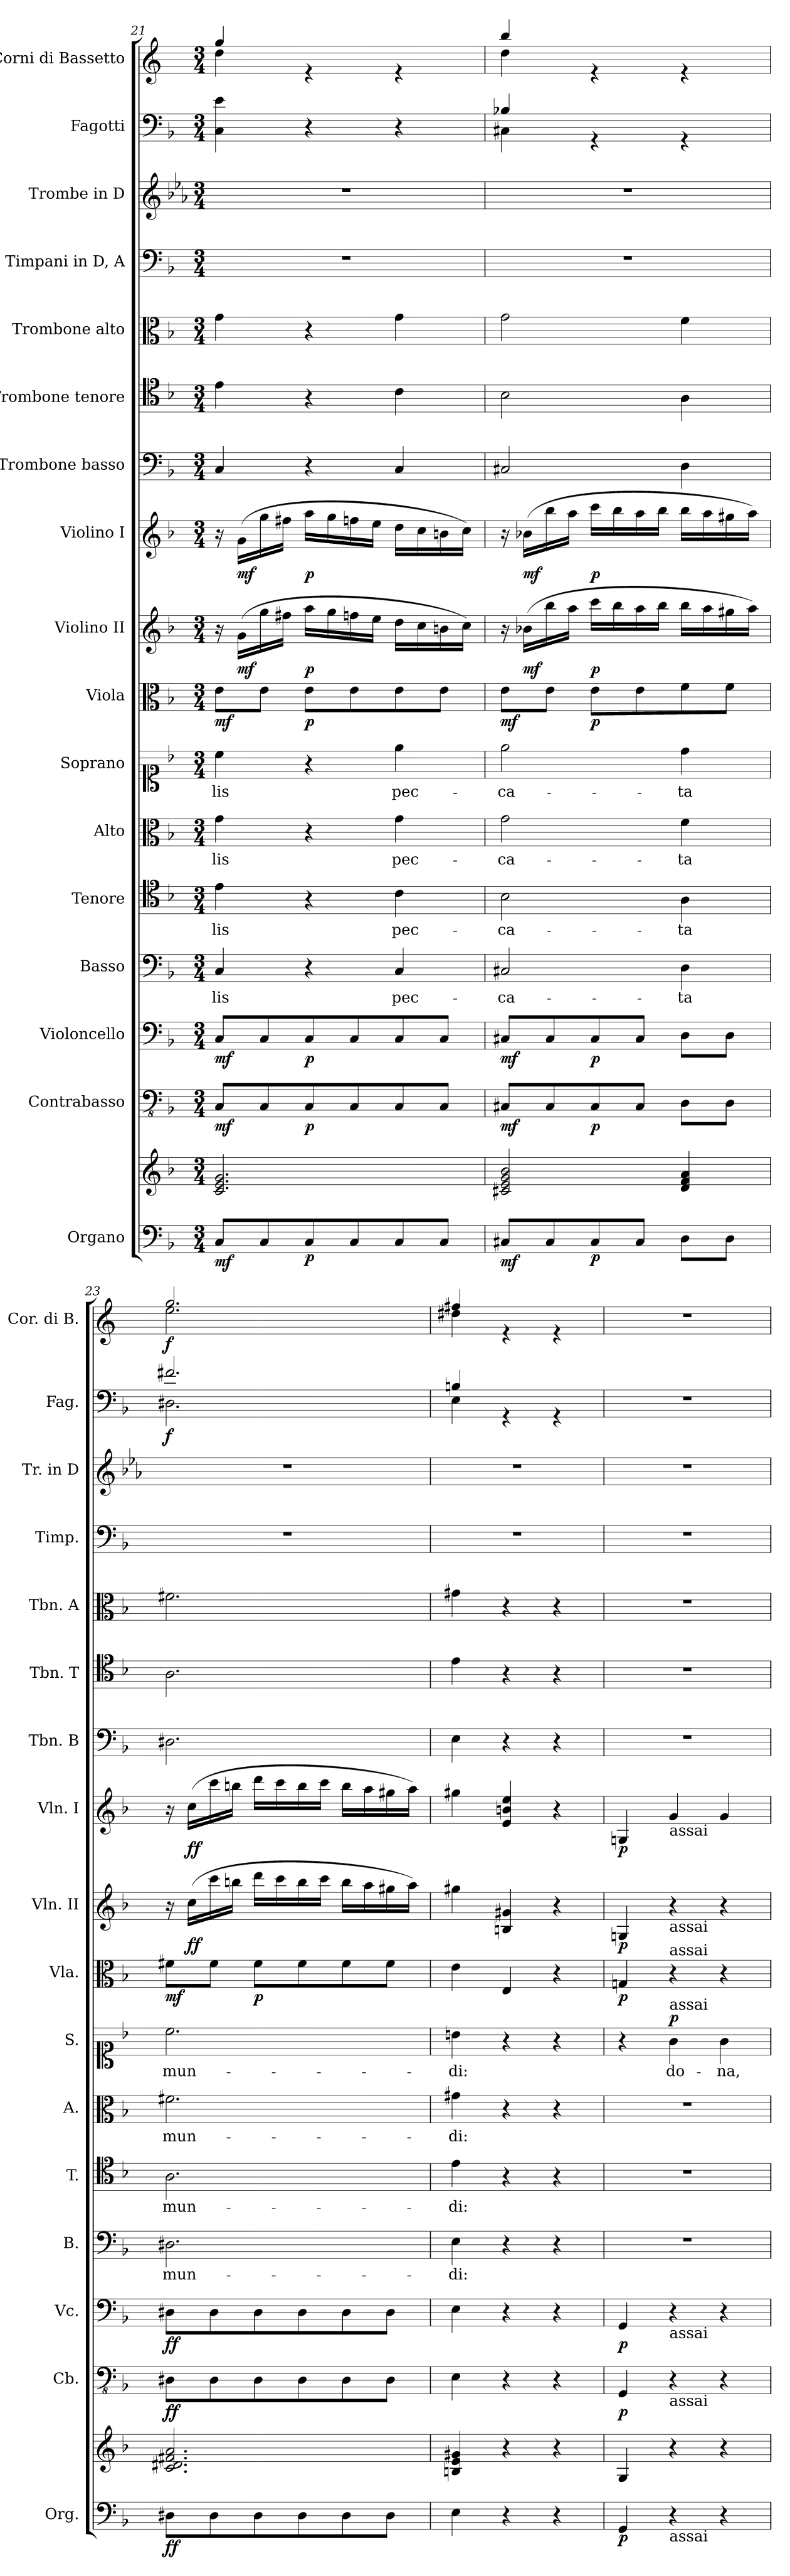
**kern	**kern	**dynam	**kern	**dynam	**kern	**dynam	**kern	**text	**kern	**text	**kern	**text	**kern	**text	**dynam	**kern	**dynam	**kern	**dynam	**kern	**dynam	**kern	**kern	**kern	**kern	**kern	**kern	**dynam	**kern	**dynam
*part17	*part17	*part17	*part16	*part16	*part15	*part15	*part14	*part14	*part13	*part13	*part12	*part12	*part11	*part11	*part11	*part10	*part10	*part9	*part9	*part8	*part8	*part7	*part6	*part5	*part4	*part3	*part2	*part2	*part1	*part1
*staff18	*staff17	*staff17/18	*staff16	*staff16	*staff15	*staff15	*staff14	*staff14	*staff13	*staff13	*staff12	*staff12	*staff11	*staff11	*staff11	*staff10	*staff10	*staff9	*staff9	*staff8	*staff8	*staff7	*staff6	*staff5	*staff4	*staff3	*staff2	*staff2	*staff1	*staff1
*I"Organo	*	*	*I"Contrabasso	*	*I"Violoncello	*	*I"Basso	*	*I"Tenore	*	*I"Alto	*	*I"Soprano	*	*	*I"Viola	*	*I"Violino II	*	*I"Violino I	*	*I"Trombone basso	*I"Trombone tenore	*I"Trombone alto	*I"Timpani in D, A	*I"Trombe in D	*I"Fagotti	*	*I"Corni di Bassetto	*
*I'Org.	*	*	*I'Cb.	*	*I'Vc.	*	*I'B.	*	*I'T.	*	*I'A.	*	*I'S.	*	*	*I'Vla.	*	*I'Vln. II	*	*I'Vln. I	*	*I'Tbn. B	*I'Tbn. T	*I'Tbn. A	*I'Timp.	*I'Tr. in D	*I'Fag.	*	*I'Cor. di B.	*
*clefF4	*clefG2	*	*clefFv4	*	*clefF4	*	*clefF4	*	*clefC4	*	*clefC3	*	*clefC1	*	*	*clefC3	*	*clefG2	*	*clefG2	*	*clefF4	*clefC4	*clefC3	*clefF4	*clefG2	*clefF4	*	*clefG2	*
*	*	*	*	*	*	*	*	*	*	*	*	*	*	*	*	*	*	*	*	*	*	*	*	*	*	*ITrd-1c-2	*	*	*ITrd4c7	*
*k[b-]	*k[b-]	*	*k[b-]	*	*k[b-]	*	*k[b-]	*	*k[b-]	*	*k[b-]	*	*k[b-]	*	*	*k[b-]	*	*k[b-]	*	*k[b-]	*	*k[b-]	*k[b-]	*k[b-]	*k[b-]	*k[b-]	*k[b-]	*	*k[b-]	*
*M3/4	*M3/4	*	*M3/4	*	*M3/4	*	*M3/4	*	*M3/4	*	*M3/4	*	*M3/4	*	*	*M3/4	*	*M3/4	*	*M3/4	*	*M3/4	*M3/4	*M3/4	*M3/4	*M3/4	*M3/4	*	*M3/4	*
=21	=21	=21	=21	=21	=21	=21	=21	=21	=21	=21	=21	=21	=21	=21	=21	=21	=21	=21	=21	=21	=21	=21	=21	=21	=21	=21	=21	=21	=21	=21
!	!	!LO:DY:b=2	!	!LO:DY:b	!	!LO:DY:b	!	!LO:LY:b	!	!LO:LY:b	!	!LO:LY:b	!	!LO:LY:b	!	!	!LO:DY:b	!	!	!	!	!	!	!	!	!	!	!	!	!
*	*	*	*	*	*	*	*	*	*	*	*	*	*	*	*	*	*	*	*	*	*	*	*	*	*	*	*	*	*^	*
8C/L	2.c/ 2.e/ 2.g/	mf	8CC/L	mf	8C/L	mf	4C/	-lis	4e\	-lis	4g\	-lis	4cc\	-lis	.	8e\L	mf	16r	.	16r	.	4C/	4e\	4g\	2.r	2.r	4C\ 4e\	.	4cc/	4g\	.
!	!	!	!	!	!	!	!	!	!	!	!	!	!	!	!	!	!	!	!LO:DY:b	!	!LO:DY:b	!	!	!	!	!	!	!	!	!	!
.	.	.	.	.	.	.	.	.	.	.	.	.	.	.	.	.	.	(>16g\LL	mf	(>16g\LL	mf	.	.	.	.	.	.	.	.	.	.
8C/	.	.	8CC/	.	8C/	.	.	.	.	.	.	.	.	.	.	8e\J	.	16gg\	.	16gg\	.	.	.	.	.	.	.	.	.	.	.
.	.	.	.	.	.	.	.	.	.	.	.	.	.	.	.	.	.	16ff#X\JJ	.	16ff#X\JJ	.	.	.	.	.	.	.	.	.	.	.
!	!	!LO:DY:b=2	!	!LO:DY:b	!	!LO:DY:b	!	!	!	!	!	!	!	!	!	!	!LO:DY:b	!	!LO:DY:b	!	!LO:DY:b	!	!	!	!	!	!	!	!	!	!
8C/	.	p	8CC/	p	8C/	p	4r	.	4r	.	4r	.	4r	.	.	8e\L	p	16aa\LL	p	16aa\LL	p	4r	4r	4r	.	.	4r	.	4re	2ryy	.
.	.	.	.	.	.	.	.	.	.	.	.	.	.	.	.	.	.	16gg\	.	16gg\	.	.	.	.	.	.	.	.	.	.	.
8C/	.	.	8CC/	.	8C/	.	.	.	.	.	.	.	.	.	.	8e\	.	16ffn\	.	16ffn\	.	.	.	.	.	.	.	.	.	.	.
.	.	.	.	.	.	.	.	.	.	.	.	.	.	.	.	.	.	16ee\JJ	.	16ee\JJ	.	.	.	.	.	.	.	.	.	.	.
!	!	!	!	!	!	!	!	!LO:LY:b	!	!LO:LY:b	!	!LO:LY:b	!	!LO:LY:b	!	!	!	!	!	!	!	!	!	!	!	!	!	!	!	!	!
8C/	.	.	8CC/	.	8C/	.	4C/	pec-	4c\	pec-	4g\	pec-	4ee\	pec-	.	8e\	.	16dd\LL	.	16dd\LL	.	4C/	4c\	4g\	.	.	4r	.	4re	.	.
.	.	.	.	.	.	.	.	.	.	.	.	.	.	.	.	.	.	16cc\	.	16cc\	.	.	.	.	.	.	.	.	.	.	.
8C/J	.	.	8CC/J	.	8C/J	.	.	.	.	.	.	.	.	.	.	8e\J	.	16bn\	.	16bn\	.	.	.	.	.	.	.	.	.	.	.
.	.	.	.	.	.	.	.	.	.	.	.	.	.	.	.	.	.	16cc\JJ)	.	16cc\JJ)	.	.	.	.	.	.	.	.	.	.	.
=22	=22	=22	=22	=22	=22	=22	=22	=22	=22	=22	=22	=22	=22	=22	=22	=22	=22	=22	=22	=22	=22	=22	=22	=22	=22	=22	=22	=22	=22	=22	=22
!	!	!LO:DY:b=2	!	!LO:DY:b	!	!LO:DY:b	!	!LO:LY:b	!	!LO:LY:b	!	!LO:LY:b	!	!LO:LY:b	!	!	!LO:DY:b	!	!	!	!	!	!	!	!	!	!	!	!	!	!
*	*	*	*	*	*	*	*	*	*	*	*	*	*	*	*	*	*	*	*	*	*	*	*	*	*	*	*^	*	*	*	*
8C#X/L	2c#X/ 2e/ 2g/ 2b-/	mf	8CC#X/L	mf	8C#X/L	mf	2C#X/	-ca-	2B-\	-ca-	2g\	-ca-	2ee\	-ca-	.	8e\L	mf	16r	.	16r	.	2C#X/	2B-\	2g\	2.r	2.r	4B-X/	4C#X\	.	4ee/	4g\	.
!	!	!	!	!	!	!	!	!	!	!	!	!	!	!	!	!	!	!	!LO:DY:b	!	!LO:DY:b	!	!	!	!	!	!	!	!	!	!	!
.	.	.	.	.	.	.	.	.	.	.	.	.	.	.	.	.	.	(>16b-X\LL	mf	(>16b-X\LL	mf	.	.	.	.	.	.	.	.	.	.	.
8C#/	.	.	8CC#/	.	8C#/	.	.	.	.	.	.	.	.	.	.	8e\J	.	16bb-\	.	16bb-\	.	.	.	.	.	.	.	.	.	.	.	.
.	.	.	.	.	.	.	.	.	.	.	.	.	.	.	.	.	.	16aa\JJ	.	16aa\JJ	.	.	.	.	.	.	.	.	.	.	.	.
!	!	!LO:DY:b=2	!	!LO:DY:b	!	!LO:DY:b	!	!	!	!	!	!	!	!	!	!	!LO:DY:b	!	!LO:DY:b	!	!LO:DY:b	!	!	!	!	!	!	!	!	!	!	!
8C#/	.	p	8CC#/	p	8C#/	p	.	.	.	.	.	.	.	.	.	8e\L	p	16ccc\LL	p	16ccc\LL	p	.	.	.	.	.	4rGG	2ryy	.	4re	2ryy	.
.	.	.	.	.	.	.	.	.	.	.	.	.	.	.	.	.	.	16bb-\	.	16bb-\	.	.	.	.	.	.	.	.	.	.	.	.
8C#/J	.	.	8CC#/J	.	8C#/J	.	.	.	.	.	.	.	.	.	.	8e\	.	16aa\	.	16aa\	.	.	.	.	.	.	.	.	.	.	.	.
.	.	.	.	.	.	.	.	.	.	.	.	.	.	.	.	.	.	16bb-\JJ	.	16bb-\JJ	.	.	.	.	.	.	.	.	.	.	.	.
!	!	!	!	!	!	!	!	!LO:LY:b	!	!LO:LY:b	!	!LO:LY:b	!	!LO:LY:b	!	!	!	!	!	!	!	!	!	!	!	!	!	!	!	!	!	!
8D\L	4d/ 4f/ 4a/	.	8DD\L	.	8D\L	.	4D\	-ta	4A\	-ta	4f\	-ta	4dd\	-ta	.	8f\	.	16bb-\LL	.	16bb-\LL	.	4D\	4A\	4f\	.	.	4rGG	.	.	4re	.	.
.	.	.	.	.	.	.	.	.	.	.	.	.	.	.	.	.	.	16aa\	.	16aa\	.	.	.	.	.	.	.	.	.	.	.	.
8D\J	.	.	8DD\J	.	8D\J	.	.	.	.	.	.	.	.	.	.	8f\J	.	16gg#X\	.	16gg#X\	.	.	.	.	.	.	.	.	.	.	.	.
.	.	.	.	.	.	.	.	.	.	.	.	.	.	.	.	.	.	16aa\JJ)	.	16aa\JJ)	.	.	.	.	.	.	.	.	.	.	.	.
!!LO:PB:g=z	!!
=23	=23	=23	=23	=23	=23	=23	=23	=23	=23	=23	=23	=23	=23	=23	=23	=23	=23	=23	=23	=23	=23	=23	=23	=23	=23	=23	=23	=23	=23	=23	=23	=23
!	!	!LO:DY:b=2	!	!LO:DY:b	!	!LO:DY:b	!	!LO:LY:b	!	!LO:LY:b	!	!LO:LY:b	!	!LO:LY:b	!	!	!LO:DY:b	!	!	!	!	!	!	!	!	!	!	!	!LO:DY:b	!	!	!LO:DY:b
8D#X\L	2.c/ 2.d#X/ 2.f#X/ 2.a/	ff	8DD#X\L	ff	8D#X\L	ff	2.D#X\	mun-	2.A\	mun-	2.f#X\	mun-	2.cc\	mun-	.	8f#X\L	mf	16r	.	16r	.	2.D#X\	2.A\	2.f#X\	2.r	2.r	2.f#X/	2.D#X\	f	2.cc/	2.a\	f
!	!	!	!	!	!	!	!	!	!	!	!	!	!	!	!	!	!	!	!LO:DY:b	!	!LO:DY:b	!	!	!	!	!	!	!	!	!	!	!
.	.	.	.	.	.	.	.	.	.	.	.	.	.	.	.	.	.	(>16cc\LL	ff	(>16cc\LL	ff	.	.	.	.	.	.	.	.	.	.	.
8D#\	.	.	8DD#\	.	8D#\	.	.	.	.	.	.	.	.	.	.	8f#\J	.	16ccc\	.	16ccc\	.	.	.	.	.	.	.	.	.	.	.	.
.	.	.	.	.	.	.	.	.	.	.	.	.	.	.	.	.	.	16bbn\JJ	.	16bbn\JJ	.	.	.	.	.	.	.	.	.	.	.	.
!	!	!	!	!	!	!	!	!	!	!	!	!	!	!	!	!	!LO:DY:b	!	!	!	!	!	!	!	!	!	!	!	!	!	!	!
8D#\	.	.	8DD#\	.	8D#\	.	.	.	.	.	.	.	.	.	.	8f#\L	p	16ddd\LL	.	16ddd\LL	.	.	.	.	.	.	.	.	.	.	.	.
.	.	.	.	.	.	.	.	.	.	.	.	.	.	.	.	.	.	16ccc\	.	16ccc\	.	.	.	.	.	.	.	.	.	.	.	.
8D#\	.	.	8DD#\	.	8D#\	.	.	.	.	.	.	.	.	.	.	8f#\	.	16bb\	.	16bb\	.	.	.	.	.	.	.	.	.	.	.	.
.	.	.	.	.	.	.	.	.	.	.	.	.	.	.	.	.	.	16ccc\JJ	.	16ccc\JJ	.	.	.	.	.	.	.	.	.	.	.	.
8D#\	.	.	8DD#\	.	8D#\	.	.	.	.	.	.	.	.	.	.	8f#\	.	16bb\LL	.	16bb\LL	.	.	.	.	.	.	.	.	.	.	.	.
.	.	.	.	.	.	.	.	.	.	.	.	.	.	.	.	.	.	16aa\	.	16aa\	.	.	.	.	.	.	.	.	.	.	.	.
8D#\J	.	.	8DD#\J	.	8D#\J	.	.	.	.	.	.	.	.	.	.	8f#\J	.	16gg#X\	.	16gg#X\	.	.	.	.	.	.	.	.	.	.	.	.
.	.	.	.	.	.	.	.	.	.	.	.	.	.	.	.	.	.	16aa\JJ)	.	16aa\JJ)	.	.	.	.	.	.	.	.	.	.	.	.
=24	=24	=24	=24	=24	=24	=24	=24	=24	=24	=24	=24	=24	=24	=24	=24	=24	=24	=24	=24	=24	=24	=24	=24	=24	=24	=24	=24	=24	=24	=24	=24	=24
!	!	!	!	!	!	!	!	!LO:LY:b	!	!LO:LY:b	!	!LO:LY:b	!	!LO:LY:b	!	!	!	!	!	!	!	!	!	!	!	!	!	!	!	!	!	!
4E\	4Bn/ 4e/ 4g#X/	.	4EE\	.	4E\	.	4E\	-di:	4e\	-di:	4g#X\	-di:	4bn\	-di:	.	4e\	.	4gg#X\	.	4gg#X\	.	4E\	4e\	4g#X\	2.r	2.r	4Bn/	4E\	.	4bn/	4g#X\	.
4r	4r	.	4r	.	4r	.	4r	.	4r	.	4r	.	4r	.	.	4E/	.	4Bn/ 4g#X/	.	4e/ 4bn/ 4ee/	.	4r	4r	4r	.	.	4rGG	2ryy	.	4re	2ryy	.
4r	4r	.	4r	.	4r	.	4r	.	4r	.	4r	.	4r	.	.	4r	.	4r	.	4r	.	4r	4r	4r	.	.	4rGG	.	.	4re	.	.
*	*	*	*	*	*	*	*	*	*	*	*	*	*	*	*	*	*	*	*	*	*	*	*	*	*	*	*v	*v	*	*	*	*
*	*	*	*	*	*	*	*	*	*	*	*	*	*	*	*	*	*	*	*	*	*	*	*	*	*	*	*	*	*v	*v	*
=25	=25	=25	=25	=25	=25	=25	=25	=25	=25	=25	=25	=25	=25	=25	=25	=25	=25	=25	=25	=25	=25	=25	=25	=25	=25	=25	=25	=25	=25	=25
!	!	!LO:DY:b=2	!	!LO:DY:b	!	!LO:DY:b	!	!	!	!	!	!	!	!	!	!	!LO:DY:b	!	!LO:DY:b	!	!LO:DY:b	!	!	!	!	!	!	!	!	!
4GG/	4G/	p	4GGG/	p	4GG/	p	2.r	.	2.r	.	2.r	.	4r	.	.	4Gn/	p	4Gn/	p	4Gn/	p	2.r	2.r	2.r	2.r	2.r	2.r	.	2.r	.
!	!	!	!	!	!	!	!	!	!	!	!	!	!	!	!	!	!	!	!	!LO:TX:b:t=assai	!	!	!	!	!	!	!	!	!	!
!	!	!	!	!	!	!	!	!	!	!	!	!	!	!	!	!	!	!LO:TX:b:t=assai	!	!	!	!	!	!	!	!	!	!	!	!
!	!	!	!	!	!	!	!	!	!	!	!	!	!	!	!	!LO:TX:a:t=assai	!	!	!	!	!	!	!	!	!	!	!	!	!	!
!	!	!	!	!	!	!	!	!	!	!	!	!	!LO:TX:a:t=assai	!	!	!	!	!	!	!	!	!	!	!	!	!	!	!	!	!
!	!	!	!	!	!LO:TX:b:t=assai	!	!	!	!	!	!	!	!	!	!	!	!	!	!	!	!	!	!	!	!	!	!	!	!	!
!	!	!	!LO:TX:b:t=assai	!	!	!	!	!	!	!	!	!	!	!	!	!	!	!	!	!	!	!	!	!	!	!	!	!	!	!
!LO:TX:b:t=assai	!	!	!	!	!	!	!	!	!	!	!	!	!	!	!	!	!	!	!	!	!	!	!	!	!	!	!	!	!	!
!	!	!	!	!	!	!	!	!	!	!	!	!	!	!LO:LY:b	!LO:DY:a	!	!	!	!	!	!	!	!	!	!	!	!	!	!	!
4r	4r	.	4r	.	4r	.	.	.	.	.	.	.	4g\	do-	p	4r	.	4r	.	4g/	.	.	.	.	.	.	.	.	.	.
!	!	!	!	!	!	!	!	!	!	!	!	!	!	!LO:LY:b	!	!	!	!	!	!	!	!	!	!	!	!	!	!	!	!
4r	4r	.	4r	.	4r	.	.	.	.	.	.	.	4g\	-na,	.	4r	.	4r	.	4g/	.	.	.	.	.	.	.	.	.	.
=	=	=	=	=	=	=	=	=	=	=	=	=	=	=	=	=	=	=	=	=	=	=	=	=	=	=	=	=	=	=
*-	*-	*-	*-	*-	*-	*-	*-	*-	*-	*-	*-	*-	*-	*-	*-	*-	*-	*-	*-	*-	*-	*-	*-	*-	*-	*-	*-	*-	*-	*-
